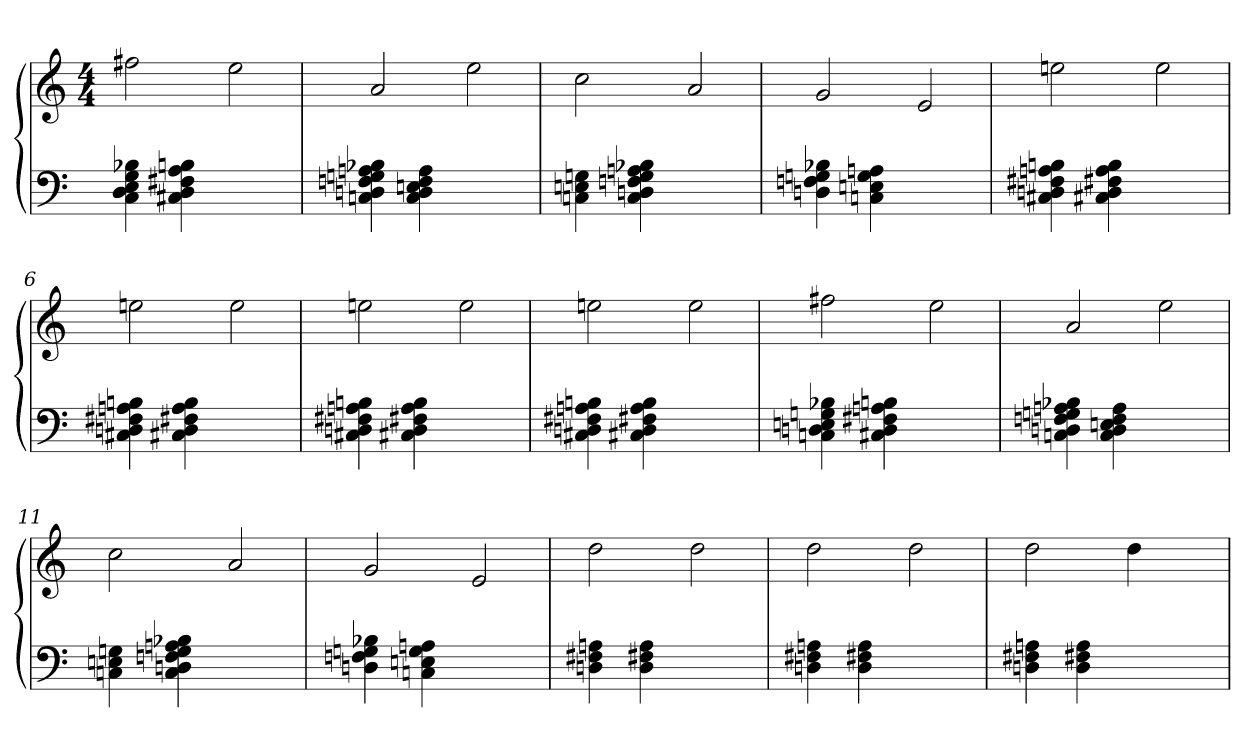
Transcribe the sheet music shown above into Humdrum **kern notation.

**kern	**kern
*part2	*part1
*staff2	*staff1
*	*M4/4
=1	=1
4C 4D 4E 4G 4B-X	2ff#X
4Bn 4C#X 4D 4F#X 4A	.
2ryy	2ee
=2	=2
4Gn 4An 4B-X 4Cn 4Dn 4Fn	2a
4D 4En 4F 4A 4C	.
2ryy	2ee
=3	=3
4Cn 4En 4Gn	2cc
4G 4An 4B-X 4C 4Dn 4Fn	.
2ryy	2a
=4	=4
4B-X 4Dn 4Fn 4Gn	2g
4An 4Cn 4En 4G	.
2ryy	2e
=5	=5
4Bn 4C#X 4Dn 4F#X 4An	2een
4B 4C#X 4D 4F#X 4A	.
2ryy	2ee
=6	=6
4Bn 4C#X 4Dn 4F#X 4An	2een
4B 4C#X 4D 4F#X 4A	.
2ryy	2ee
=7	=7
4Bn 4C#X 4Dn 4F#X 4An	2een
4B 4C#X 4D 4F#X 4A	.
2ryy	2ee
=8	=8
4Bn 4C#X 4Dn 4F#X 4An	2een
4B 4C#X 4D 4F#X 4A	.
2ryy	2ee
=9	=9
4Cn 4Dn 4En 4Gn 4B-X	2ff#X
4Bn 4C#X 4D 4F#X 4An	.
2ryy	2ee
=10	=10
4Gn 4An 4B-X 4Cn 4Dn 4Fn	2a
4D 4En 4F 4A 4C	.
2ryy	2ee
=11	=11
4Cn 4En 4Gn	2cc
4G 4An 4B-X 4C 4Dn 4Fn	.
2ryy	2a
=12	=12
4B-X 4Dn 4Fn 4Gn	2g
4An 4Cn 4En 4G	.
2ryy	2e
=13	=13
4Dn 4F#X 4An	2dd
4D 4F#X 4A	.
2ryy	2dd
=14	=14
4Dn 4F#X 4An	2dd
4D 4F#X 4A	.
2ryy	2dd
=15	=15
4Dn 4F#X 4An	2dd
4D 4F#X 4A	.
2ryy	4dd
.	4ryy
=	=
*-	*-
